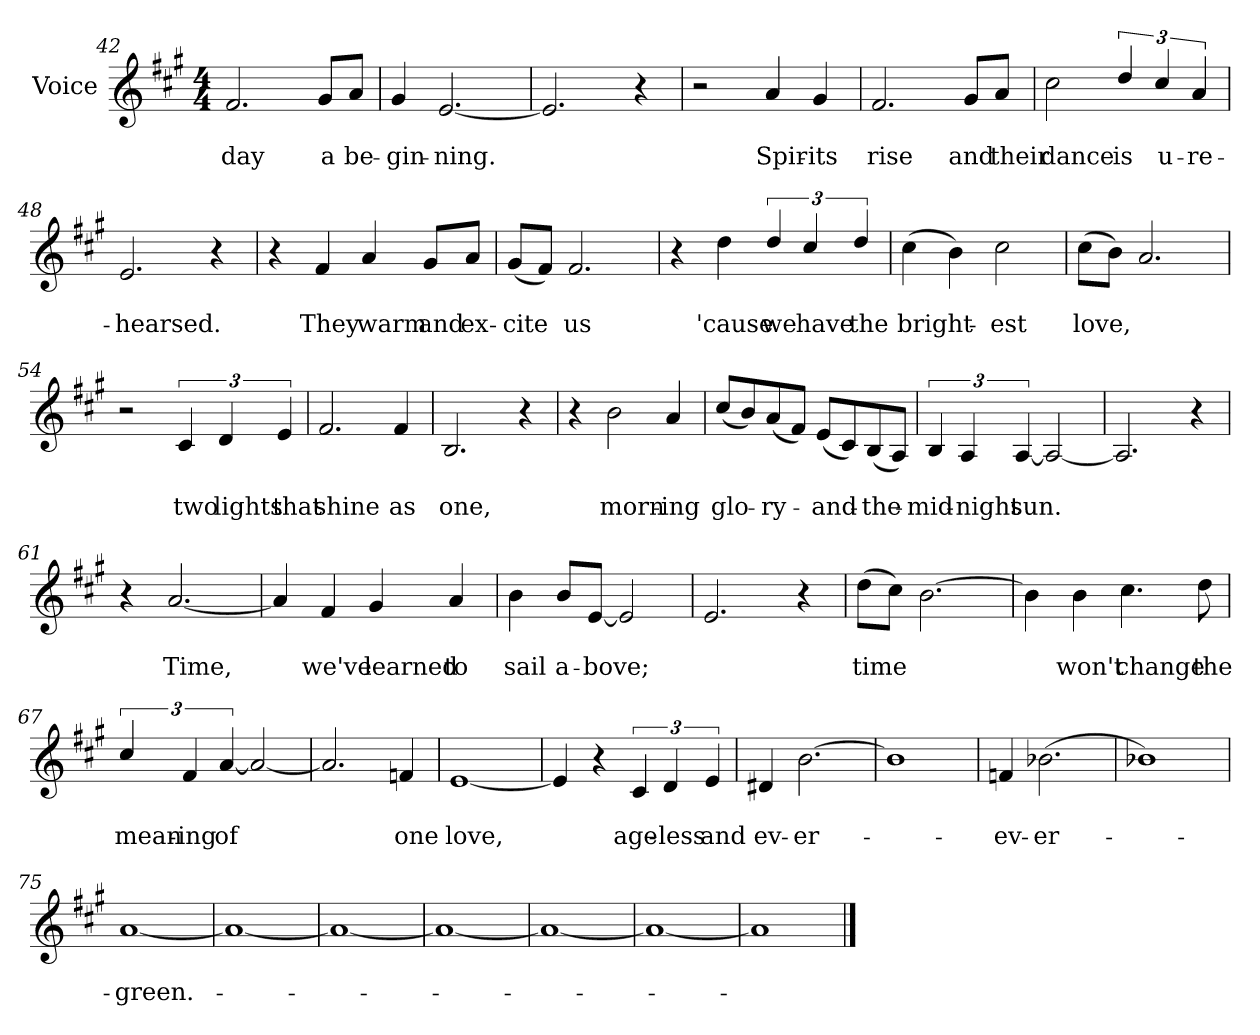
**kern	**text	**text
*part1	*part1	*part1
*staff1	*staff1	*staff1
*I"Voice	*	*
*clefG2	*	*
*k[f#c#g#]	*	*
*A:	*	*
*M4/4	*	*
=42	=42	=42
2.f#/	.	day
8g#/L	.	a
8a/J	.	be-
=43	=43	=43
4g#/	.	-gin-
[2.e/	.	-ning.
=44	=44	=44
2.e/]	.	.
4r	.	.
=45	=45	=45
2r	.	.
4a/	.	Spir-
4g#/	.	-its
!!LO:PB:g=z
=46	=46	=46
2.f#/	.	rise
8g#/L	.	and
8a/J	.	their
=47	=47	=47
2cc#\	.	dance
6dd/	.	is
6cc#/	.	u-
6a/	.	-re-
=48	=48	=48
2.e/	.	hearsed.
4r	.	.
=49	=49	=49
4r	.	.
4f#/	.	They
4a/	.	warm
8g#/L	.	and
8a/J	.	ex-
=50	=50	=50
(8g#/L	.	-cite
8f#/J)	.	.
2.f#/	.	us
!!LO:LB:g=z
=51	=51	=51
4r	.	.
4dd\	.	'cause
6dd/	.	we
6cc#/	.	have
6dd/	.	the
=52	=52	=52
(4cc#\	.	bright-
4b\)	.	.
2cc#\	.	-est
=53	=53	=53
(8cc#\L	.	love,
8b\J)	.	.
2.a/	.	.
=54	=54	=54
2r	.	.
6c#/	.	two
6d/	.	lights
6e/	.	that
=55	=55	=55
2.f#/	.	shine
4f#/	.	as
=56	=56	=56
2.B/	.	one,
4r	.	.
!!LO:LB:g=z
=57	=57	=57
4r	.	.
2b\	.	morn-
4a/	.	-ing
=58	=58	=58
(8cc#/L	.	glo-
8b/)	.	.
(8a/	.	-ry-
8f#/J)	.	.
(8e/L	.	-and-
8c#/)	.	.
(8B/	.	-the-
8A/J)	.	.
=59	=59	=59
6B/	.	-mid-
6A/	.	-night
[6A/	.	sun.
2A/_	.	.
=60	=60	=60
2.A/]	.	.
4r	.	.
=61	=61	=61
4r	.	.
[2.a/	.	Time,
!!LO:LB:g=z
=62	=62	=62
4a/]	.	.
4f#/	.	we've
4g#/	.	learned
4a/	.	to
=63	=63	=63
4b\	.	sail
8b/L	.	a-
[8e/J	.	-bove;
2e/]	.	.
=64	=64	=64
2.e/	.	.
4r	.	.
=65	=65	=65
(8dd\L	.	time
8cc#\J)	.	.
[2.b\	.	.
=66	=66	=66
4b\]	.	.
4b\	.	won't
4.cc#\	.	change
8dd\	.	the
!!LO:LB:g=z
=67	=67	=67
6cc#/	.	mean-
6f#/	.	-ing
[6a/	.	of
2a/_	.	.
=68	=68	=68
2.a/]	.	.
4fn/	.	one
=69	=69	=69
[1e	.	love,
=70	=70	=70
4e/]	.	.
4r	.	.
6c#/	.	age-
6d/	.	-less
6e/	.	and
=71	=71	=71
4d#X/	.	ev-
[2.b\	.	-er-
=72	=72	=72
1b]	.	.
=73	=73	=73
4fn/	.	-ev-
[2.b-X\	.	-er-
!!LO:LB:g=z
=74	=74	=74
1b-X]	.	.
=75	=75	=75
[1a	.	-green.-
=76	=76	=76
1a_	.	.
=77	=77	=77
1a_	.	.
=78	=78	=78
1a_	.	.
=79	=79	=79
1a_	.	.
=80	=80	=80
1a_	.	.
=81	=81	=81
1a]	.	.
==	==	==
*-	*-	*-
